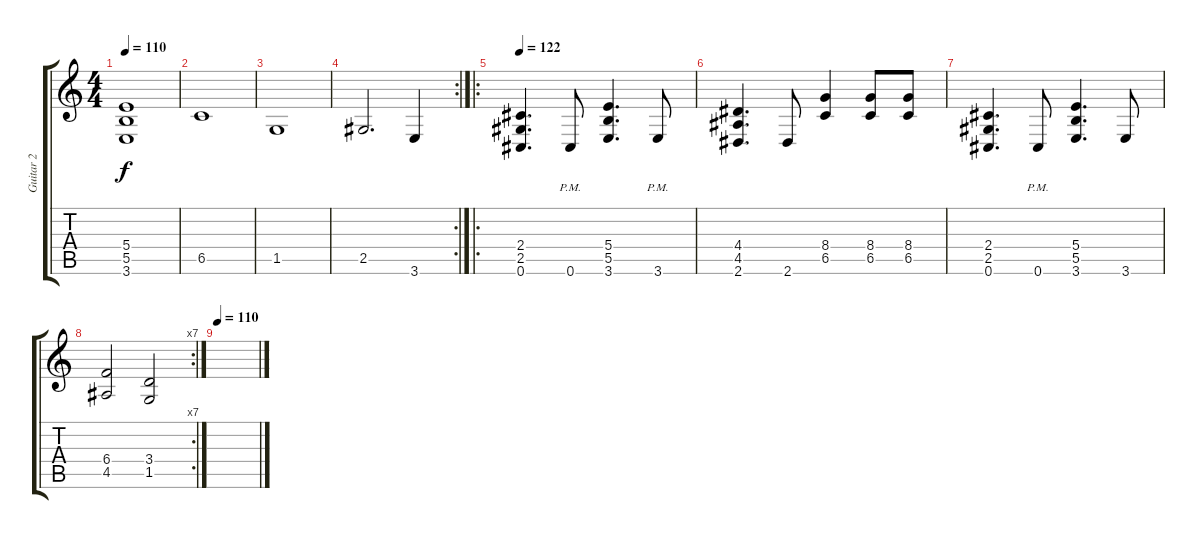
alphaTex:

\track ("Guitar 2" "Guitar 2") {instrument overdrivenguitar}
\staff {score tabs}
\tuning (Db4 Ab3 E3 B2 Gb2 Db2) {hide}
\ts (4 4)
\tempo 110
\clef g2
\ks c
(5.4 5.5 3.6).1{dy f} |
6.5.1 |
1.5.1 |
\rc 2
2.5.2{d} 3.6.4 |
\ro
\tempo 122
(2.4 2.5 0.6).4{d} 0.6{pm}.8 (5.4 5.5 3.6).4{d} 3.6{pm}.8 |
(4.4 4.5 2.6).4{d} 2.6.8 (8.4 6.5).4 (8.4 6.5).8 (8.4 6.5).8 |
(2.4 2.5 0.6).4{d} 0.6{pm}.8 (5.4 5.5 3.6).4{d} 3.6.8 |
\rc 7
(6.4 4.5).2 (3.4 1.5).2 |
\tempo 110
